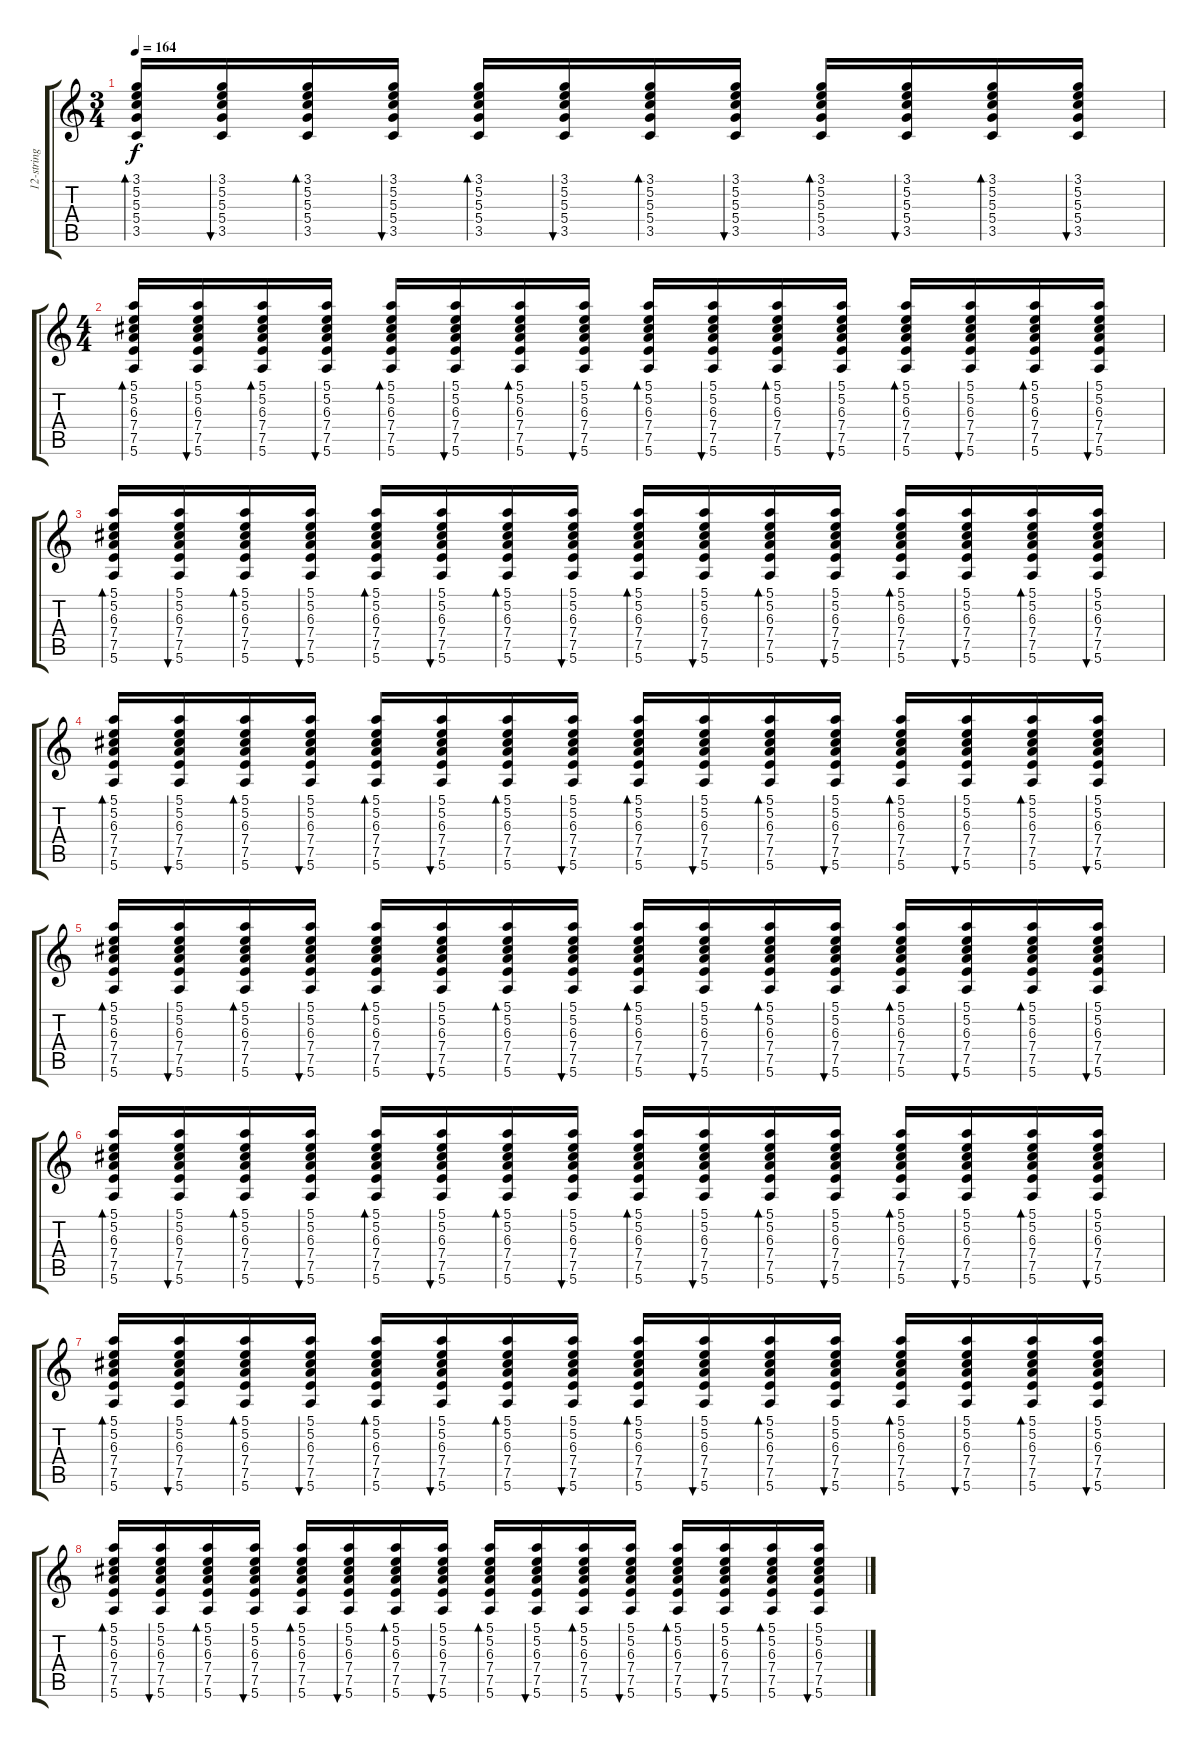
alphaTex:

\track ("12-string guitar (Rutherford)" "12-string ") {instrument acousticguitarnylon}
\staff {score tabs}
\tuning (E4 B3 G3 D3 A2 E2) {hide}
\ts (3 4)
\tempo 164
\clef g2
\ks c
(3.1 5.2 5.3 5.4 3.5).16{bd 60 dy f} (3.1 5.2 5.3 5.4 3.5).16{bu 60} (3.1 5.2 5.3 5.4 3.5).16{bd 60} (3.1 5.2 5.3 5.4 3.5).16{bu 60} (3.1 5.2 5.3 5.4 3.5).16{bd 60} (3.1 5.2 5.3 5.4 3.5).16{bu 60} (3.1 5.2 5.3 5.4 3.5).16{bd 60} (3.1 5.2 5.3 5.4 3.5).16{bu 60} (3.1 5.2 5.3 5.4 3.5).16{bd 60} (3.1 5.2 5.3 5.4 3.5).16{bu 60} (3.1 5.2 5.3 5.4 3.5).16{bd 60} (3.1 5.2 5.3 5.4 3.5).16{bu 60} |
\ts (4 4)
(5.1 5.2 6.3 7.4 7.5 5.6).16{bd 60} (5.1 5.2 6.3 7.4 7.5 5.6).16{bu 60} (5.1 5.2 6.3 7.4 7.5 5.6).16{bd 60} (5.1 5.2 6.3 7.4 7.5 5.6).16{bu 60} (5.1 5.2 6.3 7.4 7.5 5.6).16{bd 60} (5.1 5.2 6.3 7.4 7.5 5.6).16{bu 60} (5.1 5.2 6.3 7.4 7.5 5.6).16{bd 60} (5.1 5.2 6.3 7.4 7.5 5.6).16{bu 60} (5.1 5.2 6.3 7.4 7.5 5.6).16{bd 60} (5.1 5.2 6.3 7.4 7.5 5.6).16{bu 60} (5.1 5.2 6.3 7.4 7.5 5.6).16{bd 60} (5.1 5.2 6.3 7.4 7.5 5.6).16{bu 60} (5.1 5.2 6.3 7.4 7.5 5.6).16{bd 60} (5.1 5.2 6.3 7.4 7.5 5.6).16{bu 60} (5.1 5.2 6.3 7.4 7.5 5.6).16{bd 60} (5.1 5.2 6.3 7.4 7.5 5.6).16{bu 60} |
(5.1 5.2 6.3 7.4 7.5 5.6).16{bd 60} (5.1 5.2 6.3 7.4 7.5 5.6).16{bu 60} (5.1 5.2 6.3 7.4 7.5 5.6).16{bd 60} (5.1 5.2 6.3 7.4 7.5 5.6).16{bu 60} (5.1 5.2 6.3 7.4 7.5 5.6).16{bd 60} (5.1 5.2 6.3 7.4 7.5 5.6).16{bu 60} (5.1 5.2 6.3 7.4 7.5 5.6).16{bd 60} (5.1 5.2 6.3 7.4 7.5 5.6).16{bu 60} (5.1 5.2 6.3 7.4 7.5 5.6).16{bd 60} (5.1 5.2 6.3 7.4 7.5 5.6).16{bu 60} (5.1 5.2 6.3 7.4 7.5 5.6).16{bd 60} (5.1 5.2 6.3 7.4 7.5 5.6).16{bu 60} (5.1 5.2 6.3 7.4 7.5 5.6).16{bd 60} (5.1 5.2 6.3 7.4 7.5 5.6).16{bu 60} (5.1 5.2 6.3 7.4 7.5 5.6).16{bd 60} (5.1 5.2 6.3 7.4 7.5 5.6).16{bu 60} |
(5.1 5.2 6.3 7.4 7.5 5.6).16{bd 60} (5.1 5.2 6.3 7.4 7.5 5.6).16{bu 60} (5.1 5.2 6.3 7.4 7.5 5.6).16{bd 60} (5.1 5.2 6.3 7.4 7.5 5.6).16{bu 60} (5.1 5.2 6.3 7.4 7.5 5.6).16{bd 60} (5.1 5.2 6.3 7.4 7.5 5.6).16{bu 60} (5.1 5.2 6.3 7.4 7.5 5.6).16{bd 60} (5.1 5.2 6.3 7.4 7.5 5.6).16{bu 60} (5.1 5.2 6.3 7.4 7.5 5.6).16{bd 60} (5.1 5.2 6.3 7.4 7.5 5.6).16{bu 60} (5.1 5.2 6.3 7.4 7.5 5.6).16{bd 60} (5.1 5.2 6.3 7.4 7.5 5.6).16{bu 60} (5.1 5.2 6.3 7.4 7.5 5.6).16{bd 60} (5.1 5.2 6.3 7.4 7.5 5.6).16{bu 60} (5.1 5.2 6.3 7.4 7.5 5.6).16{bd 60} (5.1 5.2 6.3 7.4 7.5 5.6).16{bu 60} |
(5.1 5.2 6.3 7.4 7.5 5.6).16{bd 60} (5.1 5.2 6.3 7.4 7.5 5.6).16{bu 60} (5.1 5.2 6.3 7.4 7.5 5.6).16{bd 60} (5.1 5.2 6.3 7.4 7.5 5.6).16{bu 60} (5.1 5.2 6.3 7.4 7.5 5.6).16{bd 60} (5.1 5.2 6.3 7.4 7.5 5.6).16{bu 60} (5.1 5.2 6.3 7.4 7.5 5.6).16{bd 60} (5.1 5.2 6.3 7.4 7.5 5.6).16{bu 60} (5.1 5.2 6.3 7.4 7.5 5.6).16{bd 60} (5.1 5.2 6.3 7.4 7.5 5.6).16{bu 60} (5.1 5.2 6.3 7.4 7.5 5.6).16{bd 60} (5.1 5.2 6.3 7.4 7.5 5.6).16{bu 60} (5.1 5.2 6.3 7.4 7.5 5.6).16{bd 60} (5.1 5.2 6.3 7.4 7.5 5.6).16{bu 60} (5.1 5.2 6.3 7.4 7.5 5.6).16{bd 60} (5.1 5.2 6.3 7.4 7.5 5.6).16{bu 60} |
(5.1 5.2 6.3 7.4 7.5 5.6).16{bd 60} (5.1 5.2 6.3 7.4 7.5 5.6).16{bu 60} (5.1 5.2 6.3 7.4 7.5 5.6).16{bd 60} (5.1 5.2 6.3 7.4 7.5 5.6).16{bu 60} (5.1 5.2 6.3 7.4 7.5 5.6).16{bd 60} (5.1 5.2 6.3 7.4 7.5 5.6).16{bu 60} (5.1 5.2 6.3 7.4 7.5 5.6).16{bd 60} (5.1 5.2 6.3 7.4 7.5 5.6).16{bu 60} (5.1 5.2 6.3 7.4 7.5 5.6).16{bd 60} (5.1 5.2 6.3 7.4 7.5 5.6).16{bu 60} (5.1 5.2 6.3 7.4 7.5 5.6).16{bd 60} (5.1 5.2 6.3 7.4 7.5 5.6).16{bu 60} (5.1 5.2 6.3 7.4 7.5 5.6).16{bd 60} (5.1 5.2 6.3 7.4 7.5 5.6).16{bu 60} (5.1 5.2 6.3 7.4 7.5 5.6).16{bd 60} (5.1 5.2 6.3 7.4 7.5 5.6).16{bu 60} |
(5.1 5.2 6.3 7.4 7.5 5.6).16{bd 60} (5.1 5.2 6.3 7.4 7.5 5.6).16{bu 60} (5.1 5.2 6.3 7.4 7.5 5.6).16{bd 60} (5.1 5.2 6.3 7.4 7.5 5.6).16{bu 60} (5.1 5.2 6.3 7.4 7.5 5.6).16{bd 60} (5.1 5.2 6.3 7.4 7.5 5.6).16{bu 60} (5.1 5.2 6.3 7.4 7.5 5.6).16{bd 60} (5.1 5.2 6.3 7.4 7.5 5.6).16{bu 60} (5.1 5.2 6.3 7.4 7.5 5.6).16{bd 60} (5.1 5.2 6.3 7.4 7.5 5.6).16{bu 60} (5.1 5.2 6.3 7.4 7.5 5.6).16{bd 60} (5.1 5.2 6.3 7.4 7.5 5.6).16{bu 60} (5.1 5.2 6.3 7.4 7.5 5.6).16{bd 60} (5.1 5.2 6.3 7.4 7.5 5.6).16{bu 60} (5.1 5.2 6.3 7.4 7.5 5.6).16{bd 60} (5.1 5.2 6.3 7.4 7.5 5.6).16{bu 60} |
(5.1 5.2 6.3 7.4 7.5 5.6).16{bd 60} (5.1 5.2 6.3 7.4 7.5 5.6).16{bu 60} (5.1 5.2 6.3 7.4 7.5 5.6).16{bd 60} (5.1 5.2 6.3 7.4 7.5 5.6).16{bu 60} (5.1 5.2 6.3 7.4 7.5 5.6).16{bd 60} (5.1 5.2 6.3 7.4 7.5 5.6).16{bu 60} (5.1 5.2 6.3 7.4 7.5 5.6).16{bd 60} (5.1 5.2 6.3 7.4 7.5 5.6).16{bu 60} (5.1 5.2 6.3 7.4 7.5 5.6).16{bd 60} (5.1 5.2 6.3 7.4 7.5 5.6).16{bu 60} (5.1 5.2 6.3 7.4 7.5 5.6).16{bd 60} (5.1 5.2 6.3 7.4 7.5 5.6).16{bu 60} (5.1 5.2 6.3 7.4 7.5 5.6).16{bd 60} (5.1 5.2 6.3 7.4 7.5 5.6).16{bu 60} (5.1 5.2 6.3 7.4 7.5 5.6).16{bd 60} (5.1 5.2 6.3 7.4 7.5 5.6).16{bu 60}
